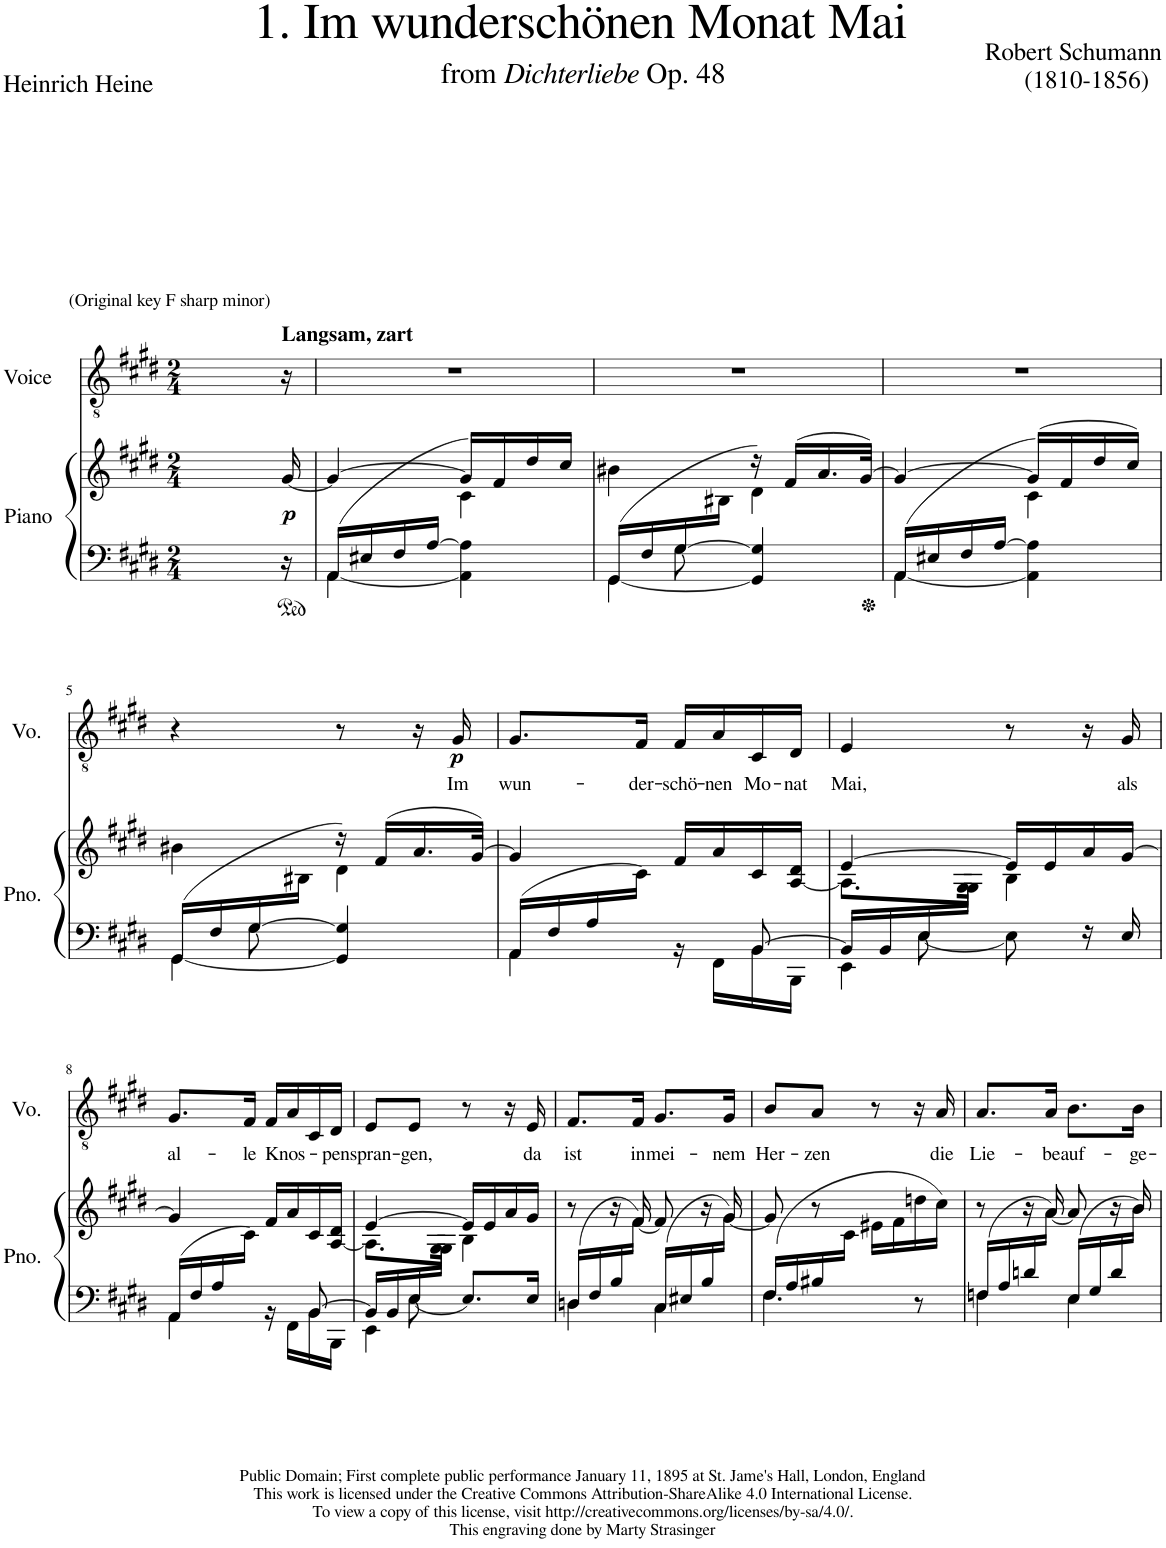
**kern	**kern	**dynam	**kern	**text	**dynam
*part2	*part2	*part2	*part1	*part1	*part1
*staff3	*staff2	*staff2/3	*staff1	*staff1	*staff1
*I"Piano	*	*	*I"Voice	*	*
*I'Pno.	*	*	*I'Vo.	*	*
*clefF4	*clefG2	*	*clefGv2	*	*
*k[f#c#g#d#]	*k[f#c#g#d#]	*	*k[f#c#g#d#]	*	*
*M2/4	*M2/4	*	*M2/4	*	*
=1	=1	=1	=1	=1	=1
!	!	!	!LO:TX:a:t=Invisible notes, articulations, tempos, etc. are to provide better playback due to technology limitations and to reflect actual performance practice.	!	!
8ryy	8ryy	.	8ryy	.	.
16ryy	16ryy	.	16ryy	.	.
!	!	!	!LO:TX:a:B:t=Langsam, zart	!	!
!	!	!	!LO:TX:a:t=(Original key F sharp minor)	!	!
!	!	!LO:DY:b	!	!	!
16r	[16g#/	p	16r	.	.
=2	=2	=2	=2	=2	=2
*^	*^	*	*	*	*
(16AA/LL	[4AA\	4g#/_	4ryy	.	2r	.	.
16E#X/	.	.	.	.	.	.	.
16F#/	.	.	.	.	.	.	.
[16A/JJ	.	.	.	.	.	.	.
4AA\] 4A\]	4ryy	(16g#/LL]	4c#\	.	.	.	.
.	.	16f#/	.	.	.	.	.
.	.	16dd#;</	.	.	.	.	.
.	.	16cc#;</JJ	.	.	.	.	.
=3	=3	=3	=3	=3	=3	=3	=3
*	*^	*	*^	*	*	*	*
(16GG#/LL	[4GG#\	8ryy	4b#X\	4ryy	8.ryy	.	2r	.	.
16F#/	.	.	.	.	.	.	.	.	.
[16G#/	.	8G#\	.	.	.	.	.	.	.
16ryy	.	.	.	.	16B#X\JJ	.	.	.	.
4GG#/] 4G#/]	4ryy	4ryy	16r)	4d#\	4ryy	.	.	.	.
.	.	.	(16f#/LL	.	.	.	.	.	.
.	.	.	16.a/	.	.	.	.	.	.
.	.	.	[32g#/JJk)	.	.	.	.	.	.
*	*v	*v	*	*	*	*	*	*	*
*	*	*	*v	*v	*	*	*	*
=4	=4	=4	=4	=4	=4	=4	=4
(16AA/LL	[4AA\	4g#/_	4ryy	.	2r	.	.
16E#X/	.	.	.	.	.	.	.
16F#/	.	.	.	.	.	.	.
[16A/JJ	.	.	.	.	.	.	.
4AA\] 4A\]	4ryy	(16g#/LL])	4c#\	.	.	.	.
.	.	16f#/	.	.	.	.	.
.	.	16dd#;</	.	.	.	.	.
.	.	16cc#;</JJ)	.	.	.	.	.
!!LO:LB:g=z
=5	=5	=5	=5	=5	=5	=5	=5
*	*^	*	*^	*	*	*	*
(16GG#/LL	[4GG#\	8ryy	4b#X\	4ryy	8.ryy	.	4r	.	.
16F#/	.	.	.	.	.	.	.	.	.
[16G#/	.	8G#\	.	.	.	.	.	.	.
16ryy	.	.	.	.	16B#X\JJ	.	.	.	.
4GG#/] 4G#/]	4ryy	4ryy	16r)	4d#\	4ryy	.	8r	.	.
.	.	.	(16f#/LL	.	.	.	.	.	.
.	.	.	16.a/	.	.	.	16r	.	.
!	!	!	!	!	!	!	!	!LO:LY:b	!LO:DY:b
.	.	.	.	.	.	.	16G#/	Im	p
.	.	.	[32g#/JJk)	.	.	.	.	.	.
*	*v	*v	*	*	*	*	*	*	*
*	*	*	*v	*v	*	*	*	*
=6	=6	=6	=6	=6	=6	=6	=6
!	!	!	!	!	!	!LO:LY:b	!
16AA/LL	4AA\	4g#/]	8.ryy	.	8.G#/L	wun-	.
16F#/	.	.	.	.	.	.	.
16A/	.	.	.	.	.	.	.
!	!	!	!	!	!	!LO:LY:b	!
16ryy	.	.	16c#\JJ)	.	16F#/Jk	-der-	.
!	!	!	!	!	!	!LO:LY:b	!
8ryy	16r	16f#/LL	4ryy	.	16F#/LL	-schö-	.
!	!	!	!	!	!	!LO:LY:b	!
.	16FF#\LL	16a/	.	.	16A/	-nen	.
!	!	!	!	!	!	!LO:LY:b	!
[8BB/	16BB\	16c#/	.	.	16C#/	Mo-	.
!	!	!	!	!	!	!LO:LY:b	!
.	16BBB\JJ	[16A/ 16d#/JJ	.	.	16D#/JJ	-nat	.
=7	=7	=7	=7	=7	=7	=7	=7
*	*^	*	*^	*	*	*	*
!	!	!	!	!	!	!	!	!LO:LY:b	!
16BB/LL]	4EE\	8ryy	[4e/	8.A\L]	8.ryy	.	4E/	Mai,	.
16BB/	.	.	.	.	.	.	.	.	.
16E/	.	[8E\	.	.	.	.	.	.	.
16ryy	.	.	.	16G#\Jk	16G#\JJ	.	.	.	.
4ryy	4ryy	8E\]	16e/LL]	4B\	4ryy	.	8r	.	.
.	.	.	16e/	.	.	.	.	.	.
.	.	16r	16a/	.	.	.	16r	.	.
!	!	!	!	!	!	!	!	!LO:LY:b	!
.	.	16E/	[16g#/JJ	.	.	.	16G#/	als	.
*	*	*	*	*v	*v	*	*	*	*
!!LO:LB:g=z
=8	=8	=8	=8	=8	=8	=8	=8	=8
!	!	!	!	!	!	!	!LO:LY:b	!
*	*v	*v	*	*	*	*	*	*
(16AA/LL	4AA\	4g#/]	8.ryy	.	8.G#/L	al-	.
16F#/	.	.	.	.	.	.	.
16A/	.	.	.	.	.	.	.
!	!	!	!	!	!	!LO:LY:b	!
16ryy	.	.	16c#\JJ)	.	16F#/Jk	-le	.
!	!	!	!	!	!	!LO:LY:b	!
8ryy	16r	16f#/LL	4ryy	.	16F#/LL	Knos-	.
.	16FF#\LL	16a/	.	.	16A/	.	.
[8BB/	16BB\	16c#/	.	.	16C#/	.	.
!	!	!	!	!	!	!LO:LY:b	!
.	16BBB\JJ	[16A/ 16d#/JJ	.	.	16D#/JJ	-pen	.
=9	=9	=9	=9	=9	=9	=9	=9
*	*^	*	*^	*	*	*	*
!	!	!	!	!	!	!	!	!LO:LY:b	!
16BB/LL]	4EE\	8ryy	[4e/	8.A\L]	8.ryy	.	8E/L	spran-	.
16BB/	.	.	.	.	.	.	.	.	.
!	!	!	!	!	!	!	!	!LO:LY:b	!
16E/	.	[8E\	.	.	.	.	8E/J	-gen,	.
16ryy	.	.	.	16G#\Jk	16G#\JJ	.	.	.	.
4ryy	4ryy	8.E/L]	16e/LL]	4B\	4ryy	.	8r	.	.
.	.	.	16e/	.	.	.	.	.	.
.	.	.	16a/	.	.	.	16r	.	.
!	!	!	!	!	!	!	!	!LO:LY:b	!
.	.	16E/Jk	16g#/JJ	.	.	.	16E/	da	.
*	*	*	*	*v	*v	*	*	*	*
=10	=10	=10	=10	=10	=10	=10	=10	=10
!	!	!	!	!	!	!	!LO:LY:b	!
*	*v	*v	*	*	*	*	*	*
(16Dn/LL	4D\	8r	8.ryy	.	8.F#/L	ist	.
16F#/	.	.	.	.	.	.	.
16B/	.	16r	.	.	.	.	.
!	!	!	!	!	!	!LO:LY:b	!
16ryy	.	[16f#/	16f#\JJ)	.	16F#/Jk	in	.
!	!	!	!	!	!	!LO:LY:b	!
(16C#/LL	4C#\	8f#/]	8.ryy	.	8.G#/L	mei-	.
16E#X/	.	.	.	.	.	.	.
16B/	.	16r	.	.	.	.	.
!	!	!	!	!	!	!LO:LY:b	!
16ryy	.	[16g#/	16g#\JJ)	.	16G#/Jk	-nem	.
=11	=11	=11	=11	=11	=11	=11	=11
!	!	!	!	!	!	!LO:LY:b	!
(16F#/LL	4.F#\	8g#/]	8.ryy	.	8B/L	Her-	.
16A/	.	.	.	.	.	.	.
!	!	!	!	!	!	!LO:LY:b	!
16B#X/	.	8r	.	.	8A/J	-zen	.
16ryy	.	.	16c#\JJ	.	.	.	.
8ryy	.	16e#X\LL	4ryy	.	8r	.	.
.	.	16f#\	.	.	.	.	.
8r	8ryy	16ddn\	.	.	16r	.	.
!	!	!	!	!	!	!LO:LY:b	!
.	.	(16cc#\JJ	.	.	16A/	die	.
=12	=12	=12	=12	=12	=12	=12	=12
!	!	!	!	!	!	!LO:LY:b	!
16Fn/LL	4F\	8r	8.ryy	.	8.A/L	Lie-	.
16A/	.	.	.	.	.	.	.
16dn/	.	16r	.	.	.	.	.
!	!	!	!	!	!	!LO:LY:b	!
16ryy	.	[16a/	16a\JJ)	.	16A/Jk	-be	.
!	!	!	!	!	!	!LO:LY:b	!
(16E/LL	4E\	8a/]	8.ryy	.	8.B\L	auf-	.
16G#/	.	.	.	.	.	.	.
16d/	.	16r	.	.	.	.	.
!	!	!	!	!	!	!LO:LY:b	!
16ryy	.	16b/	16b\JJ)	.	16B\Jk	-ge-	.
*v	*v	*	*	*	*	*	*
*	*v	*v	*	*	*	*
=	=	=	=	=	=
*-	*-	*-	*-	*-	*-
